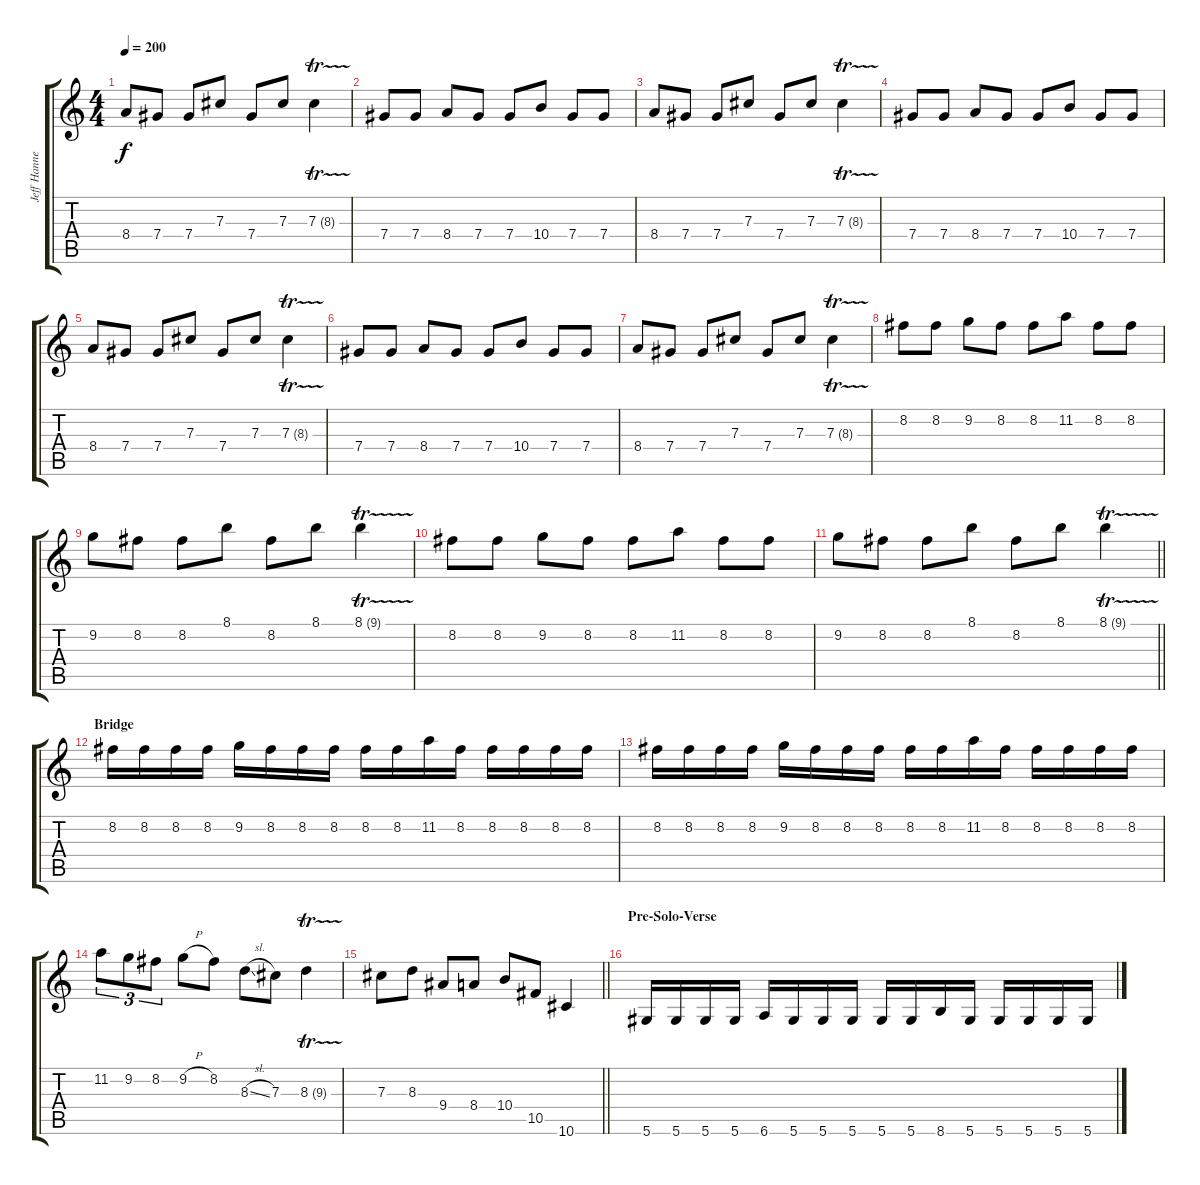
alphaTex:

\track ("Jeff Hanneman (Lead)" "Jeff Hanne") {instrument distortionguitar}
\staff {score tabs}
\tuning (Eb4 Bb3 Gb3 Db3 Ab2 Eb2) {hide}
\ts (4 4)
\tempo 200
\clef g2
\ks c
8.4.8{dy f} 7.4.8 7.4.8 7.3.8 7.4.8 7.3.8 7.3{tr (8 16)}.4 |
7.4.8 7.4.8 8.4.8 7.4.8 7.4.8 10.4.8 7.4.8 7.4.8 |
8.4.8 7.4.8 7.4.8 7.3.8 7.4.8 7.3.8 7.3{tr (8 16)}.4 |
7.4.8 7.4.8 8.4.8 7.4.8 7.4.8 10.4.8 7.4.8 7.4.8 |
8.4.8 7.4.8 7.4.8 7.3.8 7.4.8 7.3.8 7.3{tr (8 16)}.4 |
7.4.8 7.4.8 8.4.8 7.4.8 7.4.8 10.4.8 7.4.8 7.4.8 |
8.4.8 7.4.8 7.4.8 7.3.8 7.4.8 7.3.8 7.3{tr (8 16)}.4 |
8.2.8 8.2.8 9.2.8 8.2.8 8.2.8 11.2.8 8.2.8 8.2.8 |
9.2.8 8.2.8 8.2.8 8.1.8 8.2.8 8.1.8 8.1{tr (9 16)}.4 |
8.2.8 8.2.8 9.2.8 8.2.8 8.2.8 11.2.8 8.2.8 8.2.8 |
\barLineRight lightlight
9.2.8 8.2.8 8.2.8 8.1.8 8.2.8 8.1.8 8.1{tr (9 16)}.4 |
\section ("" "Bridge")
8.2.16 8.2.16 8.2.16 8.2.16 9.2.16 8.2.16 8.2.16 8.2.16 8.2.16 8.2.16 11.2.16 8.2.16 8.2.16 8.2.16 8.2.16 8.2.16 |
8.2.16 8.2.16 8.2.16 8.2.16 9.2.16 8.2.16 8.2.16 8.2.16 8.2.16 8.2.16 11.2.16 8.2.16 8.2.16 8.2.16 8.2.16 8.2.16 |
11.2.8{tu (3 2)} 9.2.8{tu (3 2)} 8.2.8{tu (3 2)} 9.2{h}.8 8.2.8 8.3{sl}.8 7.3.8 8.3{tr (9 16)}.4 |
\barLineRight lightlight
7.3.8 8.3.8 9.4.8 8.4.8 10.4.8 10.5.8 10.6.4 |
\section ("" "Pre-Solo-Verse")
5.6.16 5.6.16 5.6.16 5.6.16 6.6.16 5.6.16 5.6.16 5.6.16 5.6.16 5.6.16 8.6.16 5.6.16 5.6.16 5.6.16 5.6.16 5.6.16
